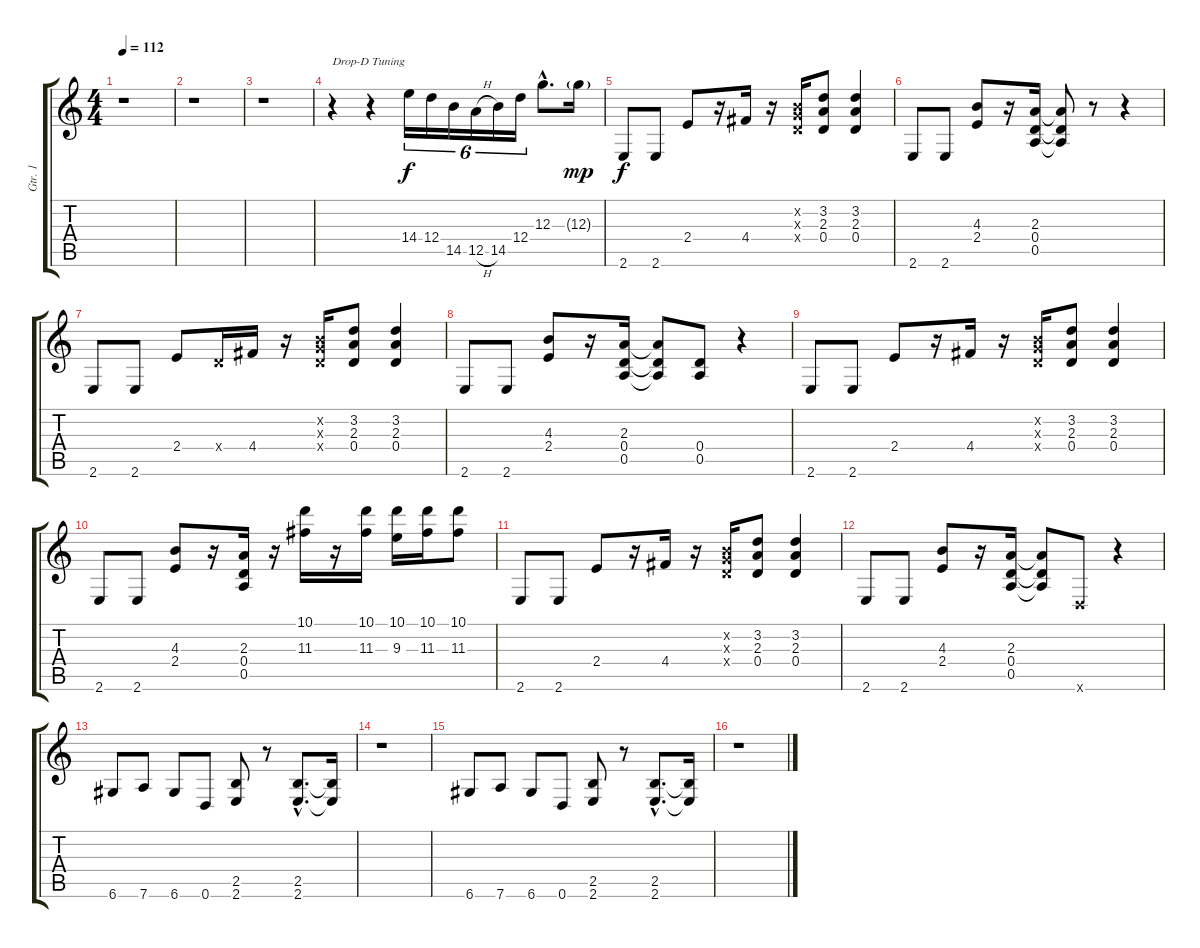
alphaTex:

\track ("Gtr. 1" "Gtr. 1") {instrument distortionguitar}
\staff {score tabs}
\tuning (E4 B3 G3 D3 A2 D2) {hide}
\ts (4 4)
\tempo 112
\clef g2
\ks c
r.1{dy f instrument distortionguitar} |
r.1 |
r.1 |
r.4{txt "Drop-D Tuning"} r.4 14.4.16{tu (6 4)} 12.4.16{tu (6 4)} 14.5.16{tu (6 4)} 12.5{h}.16{tu (6 4)} 14.5.16{tu (6 4)} 12.4.16{tu (6 4)} 12.3{hac}.8{d} 12.3{g}.16{dy mp} |
2.6.8{dy f} 2.6.8 2.4.8 r.16 4.4.16 r.16 (0.2{x} 0.3{x} 0.4{x}).16 (3.2 2.3 0.4).8 (3.2 2.3 0.4).4 |
2.6.8 2.6.8 (4.3 2.4).8 r.16 (2.3 0.4 0.5).16 (2.3{t} 0.4{t} 0.5{t}).8 r.8 r.4 |
2.6.8 2.6.8 2.4.8 0.4{x}.16 4.4.16 r.16 (0.2{x} 0.3{x} 0.4{x}).16 (3.2 2.3 0.4).8 (3.2 2.3 0.4).4 |
2.6.8 2.6.8 (4.3 2.4).8 r.16 (2.3 0.4 0.5).16 (2.3{t} 0.4{t} 0.5{t}).8 (0.4 0.5).8 r.4 |
2.6.8 2.6.8 2.4.8 r.16 4.4.16 r.16 (0.2{x} 0.3{x} 0.4{x}).16 (3.2 2.3 0.4).8 (3.2 2.3 0.4).4 |
2.6.8 2.6.8 (4.3 2.4).8 r.16 (2.3 0.4 0.5).16 r.16 (10.1 11.3).16 r.16 (10.1 11.3).16 (10.1 9.3).16 (10.1 11.3).16 (10.1 11.3).8 |
2.6.8 2.6.8 2.4.8 r.16 4.4.16 r.16 (0.2{x} 0.3{x} 0.4{x}).16 (3.2 2.3 0.4).8 (3.2 2.3 0.4).4 |
2.6.8 2.6.8 (4.3 2.4).8 r.16 (2.3 0.4 0.5).16 (2.3{t} 0.4{t} 0.5{t}).8 0.6{x}.8 r.4 |
6.6.8 7.6.8 6.6.8 0.6.8 (2.5 2.6).8 r.8 (2.5{hac} 2.6{hac}).8{d} (2.5{t} 2.6{t}).16 |
r.1 |
6.6.8 7.6.8 6.6.8 0.6.8 (2.5 2.6).8 r.8 (2.5{hac} 2.6{hac}).8{d} (2.5{t} 2.6{t}).16 |
r.1
